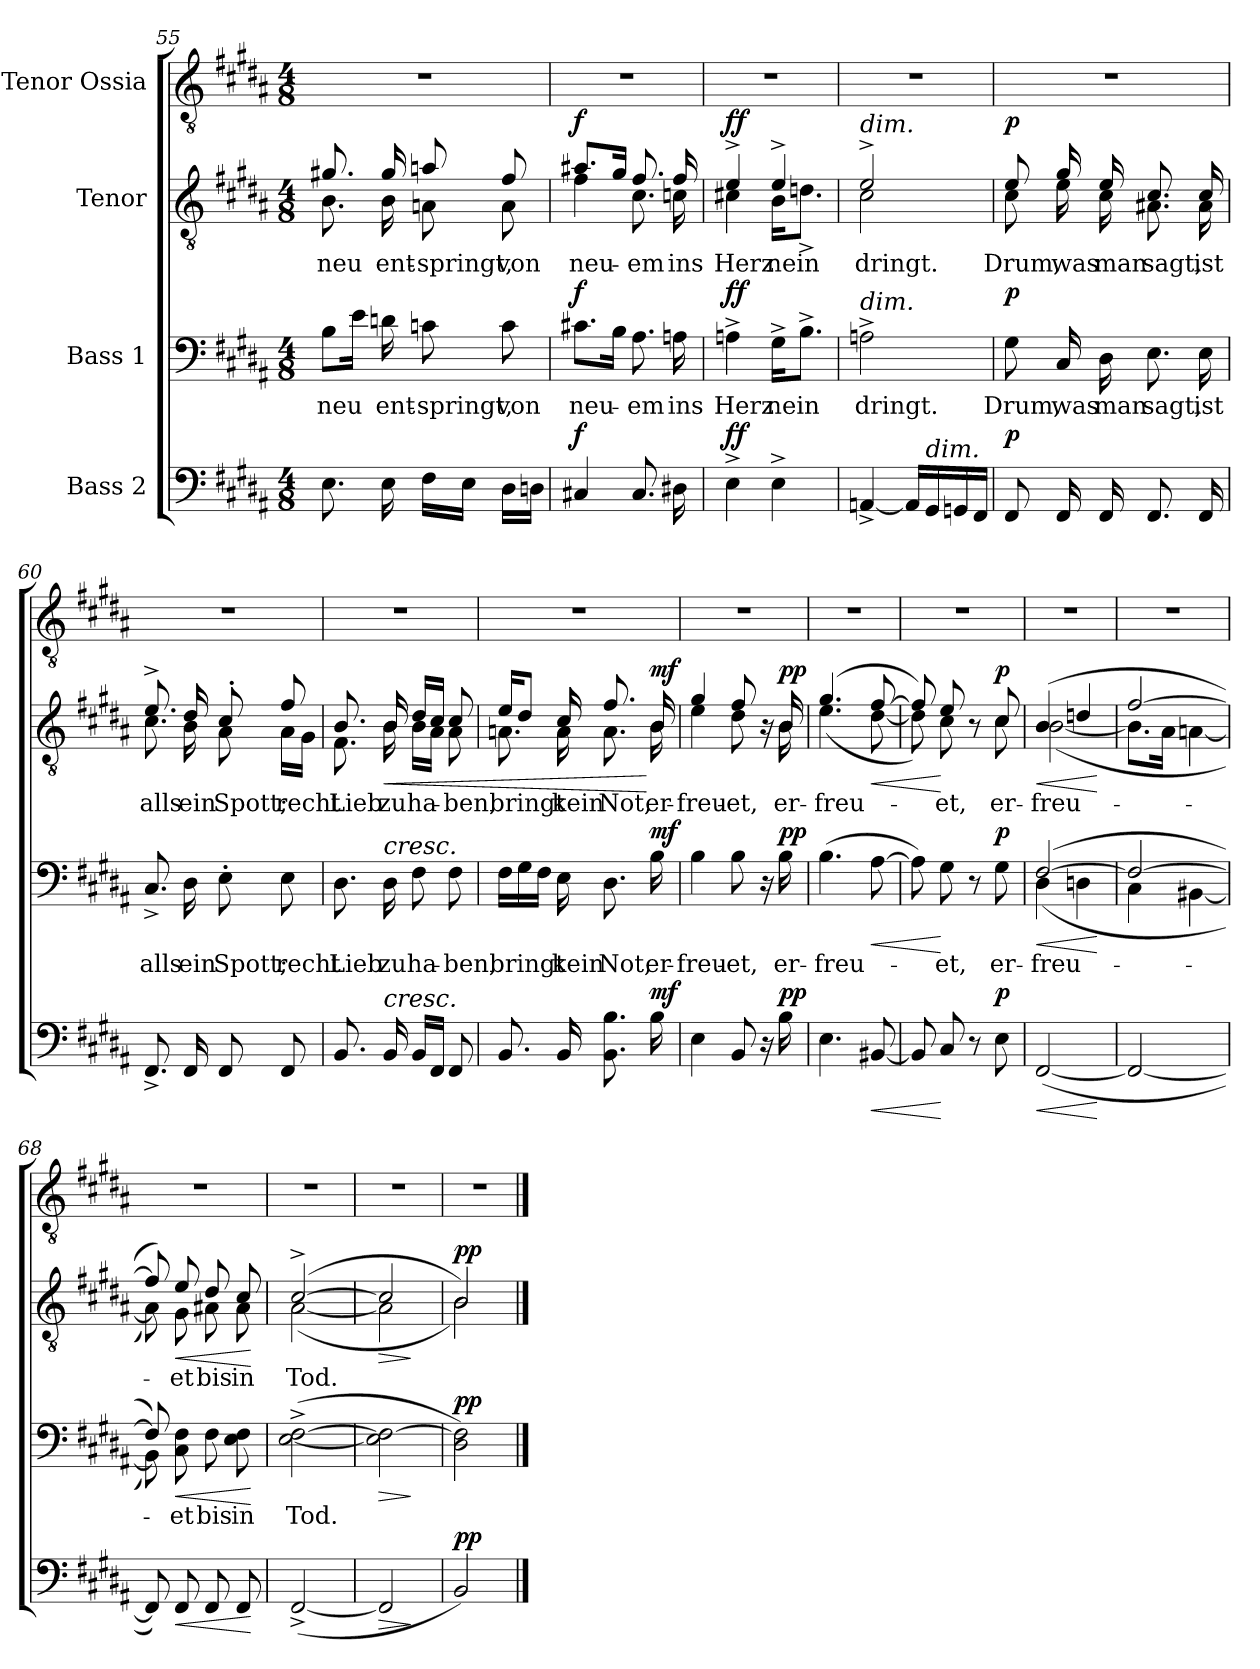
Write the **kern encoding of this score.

**kern	**dynam	**kern	**text	**dynam	**kern	**text	**dynam	**kern
*part4	*part4	*part3	*part3	*part3	*part2	*part2	*part2	*part1
*staff4	*staff4	*staff3	*staff3	*staff3	*staff2	*staff2	*staff2	*staff1
*I"Bass 2	*	*I"Bass 1	*	*	*I"Tenor	*	*	*I"Tenor Ossia
!!LO:LB:g=z
*clefF4	*	*clefF4	*	*	*clefGv2	*	*	*clefGv2
*k[f#c#g#d#a#]	*	*k[f#c#g#d#a#]	*	*	*k[f#c#g#d#a#]	*	*	*k[f#c#g#d#a#]
*M4/8	*	*M4/8	*	*	*M4/8	*	*	*M4/8
=55	=55	=55	=55	=55	=55	=55	=55	=55
!	!	!	!LO:LY:b	!	!	!LO:LY:b	!	!
*	*	*	*	*	*^	*	*	*
8.E\	.	8B\L	neu	.	8.g#X/	8.B\	neu	.	2r
.	.	16e\Jk	.	.	.	.	.	.	.
!	!	!	!LO:LY:b	!	!	!	!LO:LY:b	!	!
16E\	.	16dn\	ent-	.	16g#/	16B\	ent-	.	.
!	!	!	!LO:LY:b	!	!	!	!LO:LY:b	!	!
16F#\LL	.	8cn\	-springt,	.	8an/	8An\	-springt,	.	.
16E\JJ	.	.	.	.	.	.	.	.	.
!	!	!	!LO:LY:b	!	!	!	!LO:LY:b	!	!
16D#\LL	.	8c\	von	.	8f#/	8A\	von	.	.
16Dn\JJ	.	.	.	.	.	.	.	.	.
=56	=56	=56	=56	=56	=56	=56	=56	=56	=56
!	!LO:DY:a	!	!LO:LY:b	!LO:DY:a	!	!	!LO:LY:b	!LO:DY:a	!
4C#X/	f	8.c#X\L	neu-	f	8.a#X/L	4f#\	neu-	f	2r
.	.	16B\Jk	.	.	16g#/Jk	.	.	.	.
!	!	!	!LO:LY:b	!	!	!	!LO:LY:b	!	!
8.C#/	.	8.A#\	-em	.	8.f#/	8.c#\	-em	.	.
!	!	!	!LO:LY:b	!	!	!	!LO:LY:b	!	!
16D#X\	.	16An\	ins	.	16f#/	16cn\	ins	.	.
=57	=57	=57	=57	=57	=57	=57	=57	=57	=57
!	!LO:DY:a	!	!LO:LY:b	!LO:DY:a	!	!	!LO:LY:b	!LO:DY:a	!
4E^\	ff	4An^\	Herz	ff	4e^/	4c#X\	Herz	ff	2r
!	!	!	!LO:LY:b	!	!	!	!LO:LY:b	!	!
4E^\	.	16G#^\KL	nein	.	4e^/	16B\KL	nein	.	.
.	.	8.B^\J	.	.	.	8.dn^\J	.	.	.
=58	=58	=58	=58	=58	=58	=58	=58	=58	=58
!	!	!	!	!	!LO:TX:a:i:t=dim.	!	!	!	!
!	!	!LO:TX:a:i:t=dim.	!	!	!	!	!	!	!
!	!	!	!LO:LY:b	!	!	!	!LO:LY:b	!	!
[4AAn^/	.	2An^\	dringt.	.	2e^/	2c#\	dringt.	.	2r
16AA/LL]	.	.	.	.	.	.	.	.	.
!LO:TX:a:i:t=dim.	!	!	!	!	!	!	!	!	!
16GG#/	.	.	.	.	.	.	.	.	.
16GGn/	.	.	.	.	.	.	.	.	.
16FF#/JJ	.	.	.	.	.	.	.	.	.
!!LO:PB:g=z
=59	=59	=59	=59	=59	=59	=59	=59	=59	=59
!	!LO:DY:a	!	!LO:LY:b	!LO:DY:a	!	!	!LO:LY:b	!LO:DY:a	!
8FF#/	p	8G#\	Drum,	p	8e/	8c#\	Drum,	p	2r
!	!	!	!LO:LY:b	!	!	!	!LO:LY:b	!	!
16FF#/	.	16C#/	was	.	16g#/	16e\	was	.	.
!	!	!	!LO:LY:b	!	!	!	!LO:LY:b	!	!
16FF#/	.	16D#\	man	.	16e/	16c#\	man	.	.
!	!	!	!LO:LY:b	!	!	!	!LO:LY:b	!	!
8.FF#/	.	8.E\	sagt,	.	8.c#/	8.A#X\	sagt,	.	.
!	!	!	!LO:LY:b	!	!	!	!LO:LY:b	!	!
16FF#/	.	16E\	ist	.	16c#/	16A#\	ist	.	.
=60	=60	=60	=60	=60	=60	=60	=60	=60	=60
!	!	!	!LO:LY:b	!	!	!	!LO:LY:b	!	!
8.FF#^/	.	8.C#^/	alls	.	8.e^/	8.c#\	alls	.	2r
!	!	!	!LO:LY:b	!	!	!	!LO:LY:b	!	!
16FF#/	.	16D#\	ein	.	16d#/	16B\	ein	.	.
!	!	!	!LO:LY:b	!	!	!	!LO:LY:b	!	!
8FF#/	.	8E'\	Spott;	.	8c#'/	8A#\	Spott;	.	.
!	!	!	!LO:LY:b	!	!	!	!LO:LY:b	!	!
8FF#/	.	8E\	recht	.	8f#/	16A#\LL	recht	.	.
.	.	.	.	.	.	16G#\JJ	.	.	.
=61	=61	=61	=61	=61	=61	=61	=61	=61	=61
!	!	!	!LO:LY:b	!	!	!	!LO:LY:b	!	!
8.BB/	.	8.D#\	Lieb	.	8.B/	8.F#\	Lieb	.	2r
!	!	!LO:TX:a:i:t=cresc.	!	!	!	!	!	!	!
!LO:TX:a:i:t=cresc.	!	!	!	!	!	!	!	!	!
!	!	!	!LO:LY:b	!	!	!	!LO:LY:b	!LO:HP:b	!
16BB/	.	16D#\	zu	.	16B/	16B\	zu	<	.
!	!	!	!LO:LY:b	!	!	!	!LO:LY:b	!	!
16BB/LL	.	8F#\	ha-	.	16d#/LL	16B\LL	ha-	.	.
16FF#/JJ	.	.	.	.	16c#/JJ	16A#\JJ	.	.	.
!	!	!	!LO:LY:b	!	!	!	!LO:LY:b	!	!
8FF#/	.	8F#\	-ben,	.	8c#/	8A#\	-ben,	.	.
!!LO:LB:g=z
=62	=62	=62	=62	=62	=62	=62	=62	=62	=62
!	!	!	!LO:LY:b	!	!	!	!LO:LY:b	!	!
8.BB/	.	16F#\LL	bringt	.	16e/KL	8.An\	bringt	.	2r
.	.	16G#\	.	.	8d#/J	.	.	.	.
.	.	16F#\JJ	.	.	.	.	.	.	.
!	!	!	!LO:LY:b	!	!	!	!LO:LY:b	!	!
16BB/	.	16E\	kein	.	16c#/	16A\	kein	.	.
!	!	!	!LO:LY:b	!	!	!	!LO:LY:b	!	!
8.BB\ 8.B\	.	8.D#\	Not,	.	8.f#/	8.A\	Not,	.	.
!	!LO:DY:a	!	!LO:LY:b	!LO:DY:a	!	!	!LO:LY:b	!LO:DY:n=1:a	!
16B\	mf	16B\	er-	mf	16B/	16B\	er-	[ mf	.
=63	=63	=63	=63	=63	=63	=63	=63	=63	=63
!	!	!	!LO:LY:b	!	!	!	!LO:LY:b	!	!
4E\	.	4B\	-freu-	.	4g#/	4e\	-freu-	.	2r
!	!	!	!LO:LY:b	!	!	!	!LO:LY:b	!	!
8BB/	.	8B\	-et,	.	8f#/	8d#\	-et,	.	.
16r	.	16r	.	.	16r	16ryy	.	.	.
!	!LO:DY:a	!	!LO:LY:b	!LO:DY:a	!	!	!LO:LY:b	!LO:DY:a	!
16B\	pp	16B\	er-	pp	16B/	16B\	er-	pp	.
=64	=64	=64	=64	=64	=64	=64	=64	=64	=64
!	!	!	!LO:LY:b	!	!	!	!LO:LY:b	!	!
4.E\	.	(4.B\	-freu-	.	(4.g#/	(4.e\	-freu-	.	2r
!	!LO:HP:b	!	!	!LO:HP:b	!	!	!	!LO:HP:b	!
[8BB#X/	<	[8A#\	.	<	[8f#/	[8d#\	.	<	.
=65	=65	=65	=65	=65	=65	=65	=65	=65	=65
8BB#/]	.	8A#\])	.	.	8f#/])	8d#\])	.	.	2r
!	!	!	!LO:LY:b	!	!	!	!LO:LY:b	!	!
8C#/	[	8G#\	-et,	[	8e/	8c#\	-et,	[	.
8r	.	8r	.	.	8r	8ryy	.	.	.
!	!LO:DY:a	!	!LO:LY:b	!LO:DY:a	!	!	!LO:LY:b	!LO:DY:a	!
8E\	p	8G#\	er-	p	8c#/	8c#\	er-	p	.
!!LO:LB:g=z
=66	=66	=66	=66	=66	=66	=66	=66	=66	=66
!	!LO:HP:b	!	!LO:LY:b	!LO:HP:b	!	!	!LO:LY:b	!LO:HP:b	!
*	*	*^	*	*	*	*	*	*	*
([2FF#/	<	([2F#/	(4D#\	-freu-	<	(4B/	([2B\	-freu-	<	2r
.	.	.	4Dn\	.	.	4dn/	.	.	.	.
*	*	*v	*v	*	*	*	*	*	*	*
*	*	*	*	*	*v	*v	*	*	*
.	[	.	.	[	.	.	[	.
=67	=67	=67	=67	=67	=67	=67	=67	=67
*	*	*^	*	*	*^	*	*	*
2FF#/_	.	2F#/_	4C#\	.	.	[2f#/	8.B\L]	.	.	2r
.	.	.	.	.	.	.	16A#\Jk	.	.	.
.	.	.	[4BB#X\	.	.	.	[4An\	.	.	.
=68	=68	=68	=68	=68	=68	=68	=68	=68	=68	=68
8FF#/])	.	8F#/])	8BB#\])	.	.	8f#/])	8A\])	.	.	2r
!	!LO:HP:b	!	!	!LO:LY:b	!LO:HP:b	!	!	!LO:LY:b	!LO:HP:b	!
8FF#/	<	8C#\ 8F#\	4.ryy	-et	<	8e/	8G#\	-et	<	.
!	!	!	!	!LO:LY:b	!	!	!	!LO:LY:b	!	!
8FF#/	.	8F#\	.	bis	.	8d#/	8A#X\	bis	.	.
!	!	!	!	!LO:LY:b	!	!	!	!LO:LY:b	!	!
8FF#/	.	8E\ 8F#\	.	in	.	8c#/	8A#\	in	.	.
*	*	*v	*v	*	*	*	*	*	*	*
*	*	*	*	*	*v	*v	*	*	*
.	[	.	.	[	.	.	[	.
=69	=69	=69	=69	=69	=69	=69	=69	=69
!	!	!	!LO:LY:b	!	!	!LO:LY:b	!	!
*	*	*	*	*	*^	*	*	*
([2FF#^/	.	([2E\^ [2F#\^	Tod.	.	([2c#^/	([2A#\	Tod.	.	2r
=70	=70	=70	=70	=70	=70	=70	=70	=70	=70
!	!LO:HP:b	!	!	!LO:HP:b	!	!	!	!LO:HP:b	!
2FF#/]	>	2E\] 2F#\_	.	>	2c#/]	2A#\]	.	>	2r
*	*	*	*	*	*v	*v	*	*	*
.	]	.	.	]	.	.	]	.
=71	=71	=71	=71	=71	=71	=71	=71	=71
*	*	*	*	*	*^	*	*	*
!	!LO:DY:a	!	!	!LO:DY:a	!	!	!	!LO:DY:a	!
2BB/)	pp	2D#\ 2F#\])	.	pp	2B/)	2B\)	.	pp	2r
*	*	*	*	*	*v	*v	*	*	*
==	==	==	==	==	==	==	==	==
*-	*-	*-	*-	*-	*-	*-	*-	*-
